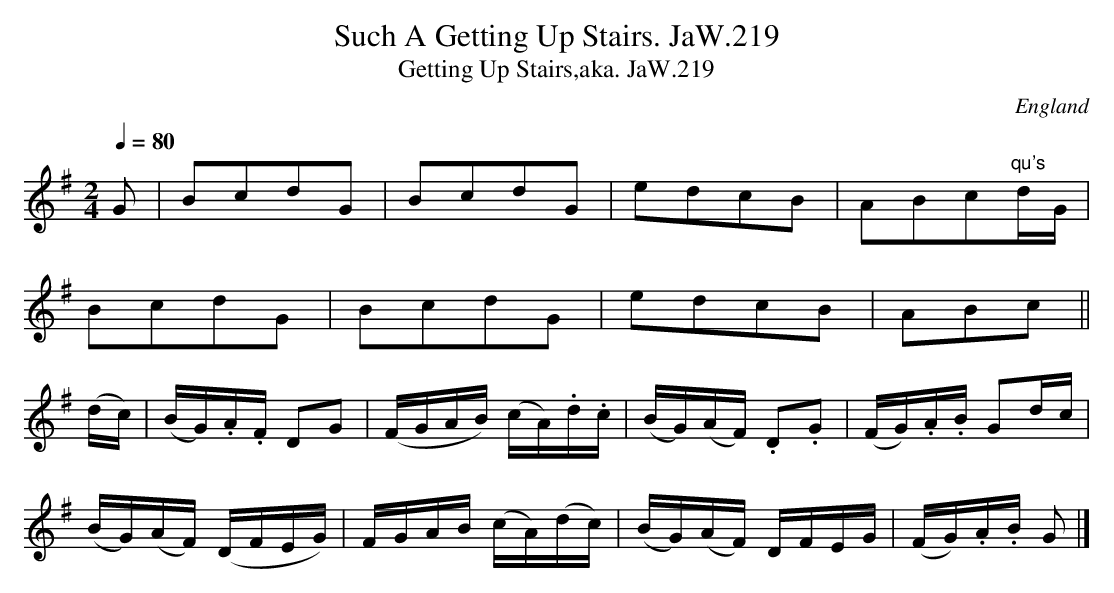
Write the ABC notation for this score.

X:1
T:Such A Getting Up Stairs. JaW.219
T:Getting Up Stairs,aka. JaW.219
L:1/8
M:2/4
O:England
Q:1/4=80
K:G
G|BcdG|BcdG|edcB|ABc"qu's"d/G/|!
BcdG|BcdG|edcB|ABc||!
(d/c/)|(B/G/).A/.F/ DG|(F/G/A/B/) (c/A/).d/.c/|\
(B/G/)(A/F/) .D.G|(F/G/).A/.B/ Gd/c/|!
(B/G/)(A/F/) (D/F/E/G/)|F/G/A/B/ (c/A/)(d/c/)|\
(B/G/)(A/F/) D/F/E/G/|(F/G/).A/.B/ G|]
